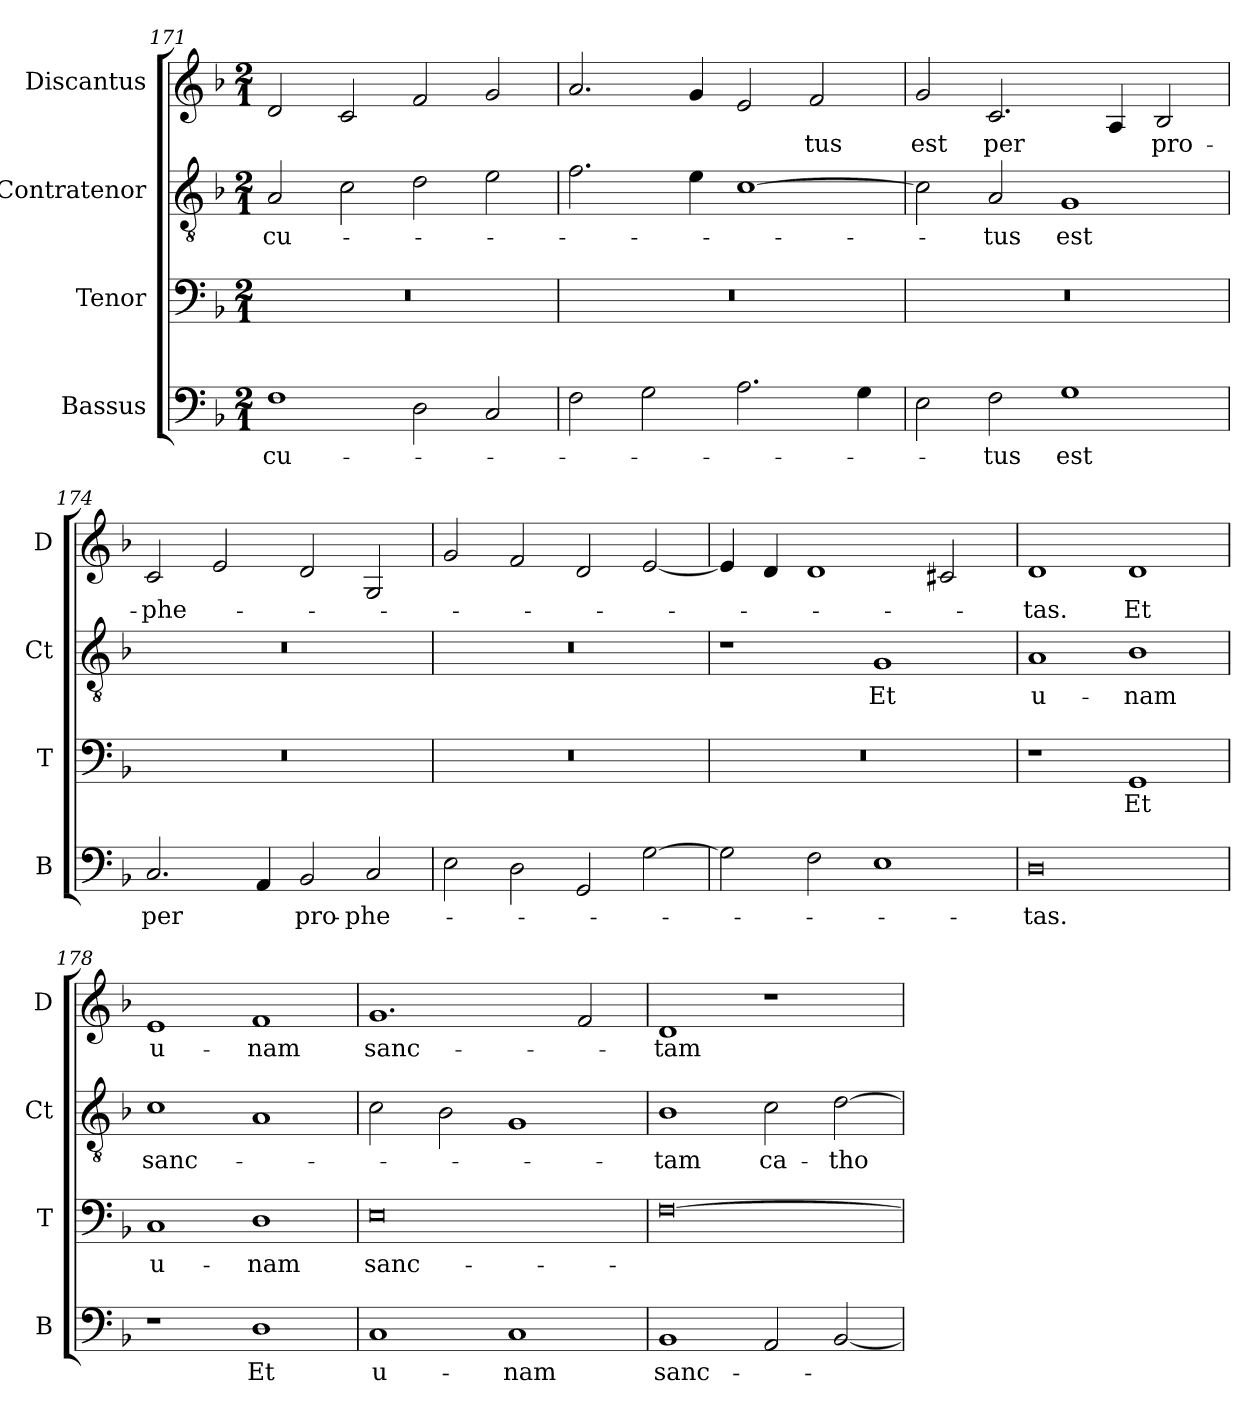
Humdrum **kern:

**kern	**text	**kern	**text	**kern	**text	**kern	**text
*part4	*part4	*part3	*part3	*part2	*part2	*part1	*part1
*staff4	*staff4	*staff3	*staff3	*staff2	*staff2	*staff1	*staff1
*I"Bassus	*	*I"Tenor	*	*I"Contratenor	*	*I"Discantus	*
*I'B	*	*I'T	*	*I'Ct	*	*I'D	*
*clefF4	*	*clefF4	*	*clefGv2	*	*clefG2	*
*k[b-]	*	*k[b-]	*	*k[b-]	*	*k[b-]	*
*M2/1	*	*M2/1	*	*M2/1	*	*M2/1	*
=171	=171	=171	=171	=171	=171	=171	=171
1F	-cu-	0r	.	2A/	-cu-	2d/	.
.	.	.	.	2c\	.	2c/	.
2D\	.	.	.	2d\	.	2f/	.
2C/	.	.	.	2e\	.	2g/	.
=172	=172	=172	=172	=172	=172	=172	=172
2F\	.	0r	.	2.f\	.	2.a/	.
2G\	.	.	.	.	.	.	.
.	.	.	.	4e\	.	4g/	.
2.A\	.	.	.	[1c	.	2e/	.
.	.	.	.	.	.	2f/	-tus
4G\	.	.	.	.	.	.	.
=173	=173	=173	=173	=173	=173	=173	=173
2E\	.	0r	.	2c\]	.	2g/	est
2F\	-tus	.	.	2A/	-tus	2.c/	per
1G	est	.	.	1G	est	.	.
.	.	.	.	.	.	4A/	.
.	.	.	.	.	.	2B-/	pro-
=174	=174	=174	=174	=174	=174	=174	=174
2.C/	per	0r	.	0r	.	2c/	-phe-
.	.	.	.	.	.	2e/	.
4AA/	.	.	.	.	.	.	.
2BB-/	pro-	.	.	.	.	2d/	.
2C/	-phe-	.	.	.	.	2G/	.
=175	=175	=175	=175	=175	=175	=175	=175
2E\	.	0r	.	0r	.	2g/	.
2D\	.	.	.	.	.	2f/	.
2GG/	.	.	.	.	.	2d/	.
[2G\	.	.	.	.	.	[2e/	.
=176	=176	=176	=176	=176	=176	=176	=176
2G\]	.	0r	.	1r	.	4e/]	.
.	.	.	.	.	.	4d/	.
2F\	.	.	.	.	.	1d	.
1E	.	.	.	1G	Et	.	.
.	.	.	.	.	.	2c#X/	.
=177	=177	=177	=177	=177	=177	=177	=177
0D	-tas.	1r	.	1A	u-	1d	-tas.
.	.	1GG	Et	1B-	-nam	1d	Et
=178	=178	=178	=178	=178	=178	=178	=178
1r	.	1C	u-	1c	sanc-	1e	u-
1D	Et	1D	-nam	1A	.	1f	-nam
=179	=179	=179	=179	=179	=179	=179	=179
1C	u-	0E	sanc-	2c\	.	1.g	sanc-
.	.	.	.	2B-\	.	.	.
1C	-nam	.	.	1G	.	.	.
.	.	.	.	.	.	2f/	.
=180	=180	=180	=180	=180	=180	=180	=180
1BB-	sanc-	[0F	.	1B-	-tam	1d	-tam
2AA/	.	.	.	2c\	ca-	1r	.
[2BB-/	.	.	.	[2d\	-tho-	.	.
=	=	=	=	=	=	=	=
*-	*-	*-	*-	*-	*-	*-	*-
